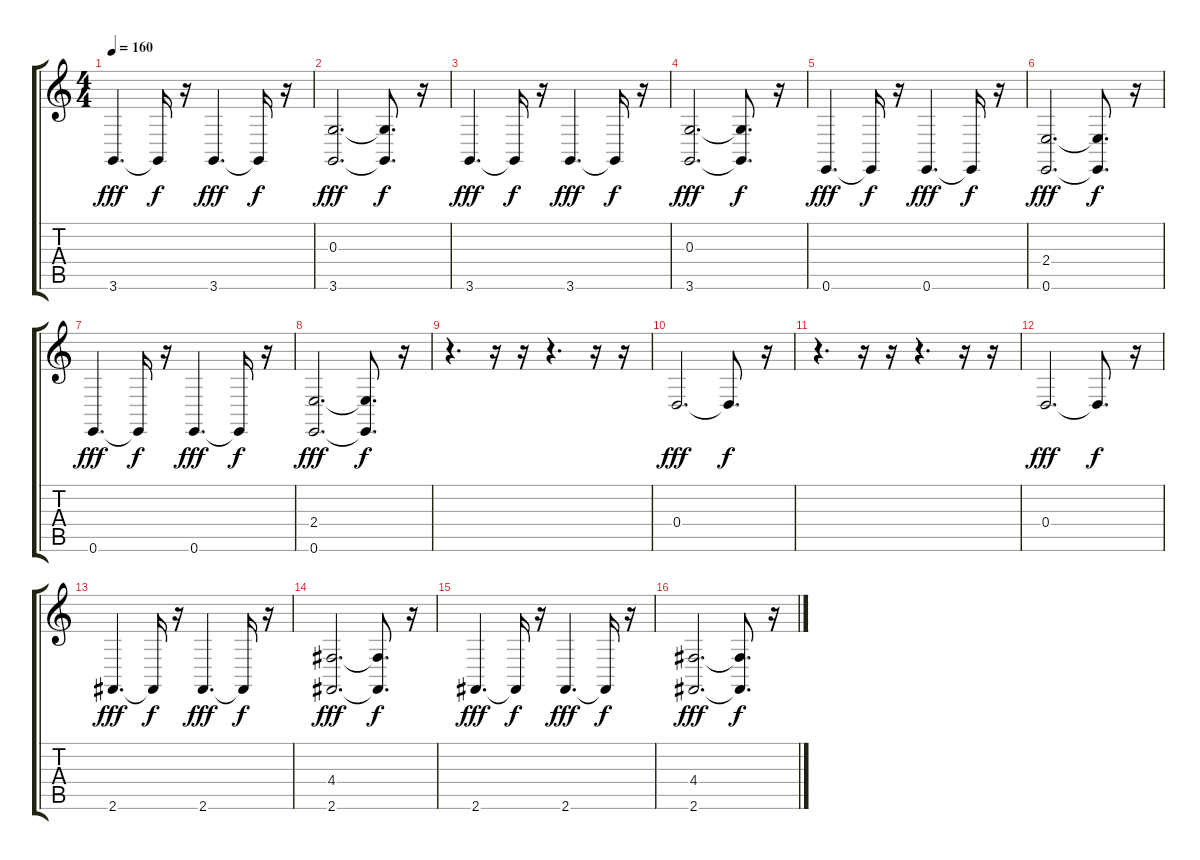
\track "" {instrument brightacousticpiano}
\staff {score tabs}
\tuning (E4 B3 G3 D3 A2 E2) {hide}
\ts (4 4)
\tempo 160
\clef g2
\ks c
3.6.4{d dy fff} 3.6{t}.16{dy f} r.16 3.6.4{d dy fff} 3.6{t}.16{dy f} r.16 |
(0.3 3.6).2{d dy fff} (0.3{t} 3.6{t}).8{d dy f} r.16 |
3.6.4{d dy fff} 3.6{t}.16{dy f} r.16 3.6.4{d dy fff} 3.6{t}.16{dy f} r.16 |
(0.3 3.6).2{d dy fff} (0.3{t} 3.6{t}).8{d dy f} r.16 |
0.6.4{d dy fff} 0.6{t}.16{dy f} r.16 0.6.4{d dy fff} 0.6{t}.16{dy f} r.16 |
(2.4 0.6).2{d dy fff} (2.4{t} 0.6{t}).8{d dy f} r.16 |
0.6.4{d dy fff} 0.6{t}.16{dy f} r.16 0.6.4{d dy fff} 0.6{t}.16{dy f} r.16 |
(2.4 0.6).2{d dy fff} (2.4{t} 0.6{t}).8{d dy f} r.16 |
r.4{d} r.16 r.16 r.4{d} r.16 r.16 |
0.4.2{d dy fff} 0.4{t}.8{d dy f} r.16 |
r.4{d} r.16 r.16 r.4{d} r.16 r.16 |
0.4.2{d dy fff} 0.4{t}.8{d dy f} r.16 |
2.6.4{d dy fff} 2.6{t}.16{dy f} r.16 2.6.4{d dy fff} 2.6{t}.16{dy f} r.16 |
(4.4 2.6).2{d dy fff} (4.4{t} 2.6{t}).8{d dy f} r.16 |
2.6.4{d dy fff} 2.6{t}.16{dy f} r.16 2.6.4{d dy fff} 2.6{t}.16{dy f} r.16 |
(4.4 2.6).2{d dy fff} (4.4{t} 2.6{t}).8{d dy f} r.16
